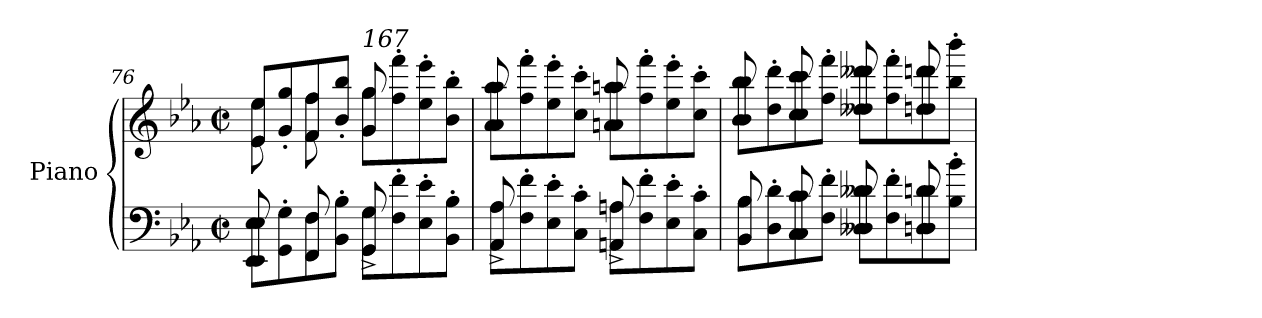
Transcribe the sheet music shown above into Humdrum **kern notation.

**kern	**kern
*part1	*part1
*staff2	*staff1
*I"Piano	*
*I'Pno	*
!!LO:PB:g=z
*clefF4	*clefG2
*k[b-e-a-]	*k[b-e-a-]
*M4/4	*M4/4
*met(c|)	*met(c|)
=76	=76
*^	*^
8EE-\ 8E-\L	8EE-/ 8E-/	8e-/ 8ee-/L	8e-\ 8ee-\
8GG\' 8G\'	8ryy	8g/' 8gg/'	8ryy
8FF\ 8F\	8FF/ 8F/	8f/ 8ff/	8f\ 8ff\
8BB-\' 8B-\'J	8ryy	8b-/' 8bb-/'J	8ryy
!	!	!LO:TX:a:i:t=167	!
8GG\ 8G\L	8GG/^ 8G/^	8g\ 8gg\L	8g/ 8gg/
8F\' 8f\'	4.ryy	8ff\' 8fff\'	4.ryy
8E-\' 8e-\'	.	8ee-\' 8eee-\'	.
8BB-\' 8B-\'J	.	8b-\' 8bb-\'J	.
=77	=77	=77	=77
8AA-\ 8A-\L	8AA-/^ 8A-/^	8a-\ 8aa-\L	8a-/ 8aa-/
8F\' 8f\'	4.ryy	8ff\' 8fff\'	4.ryy
8E-\' 8e-\'	.	8ee-\' 8eee-\'	.
8C\' 8c\'J	.	8cc\' 8ccc\'J	.
8AAn\ 8An\L	8AA/^ 8A/^	8an\ 8aan\L	8a/ 8aa/
8F\' 8f\'	4.ryy	8ff\' 8fff\'	4.ryy
8E-\' 8e-\'	.	8ee-\' 8eee-\'	.
8C\' 8c\'J	.	8cc\' 8ccc\'J	.
=78	=78	=78	=78
8BB-\ 8B-\L	8BB-/ 8B-/	8b-\ 8bb-\L	8b-/ 8bb-/
8D\' 8d\'	8ryy	8dd\' 8ddd\'	8ryy
8C\ 8c\	8C/ 8c/	8cc\ 8ccc\	8cc/ 8ccc/
8F\' 8f\'J	8ryy	8ff\' 8fff\'J	8ryy
8D-X\ 8d-X\L	8D-/ 8d-/	8dd-X\ 8ddd-X\L	8dd-/ 8ddd-/
8F\' 8f\'	8ryy	8ff\' 8fff\'	8ryy
8Dn\ 8dn\	8D/ 8d/	8ddn\ 8dddn\	8dd/ 8ddd/
8B-\' 8b-\'J	8ryy	8bb-\' 8bbb-\'J	8ryy
*v	*v	*	*
*	*v	*v
=	=
*-	*-
